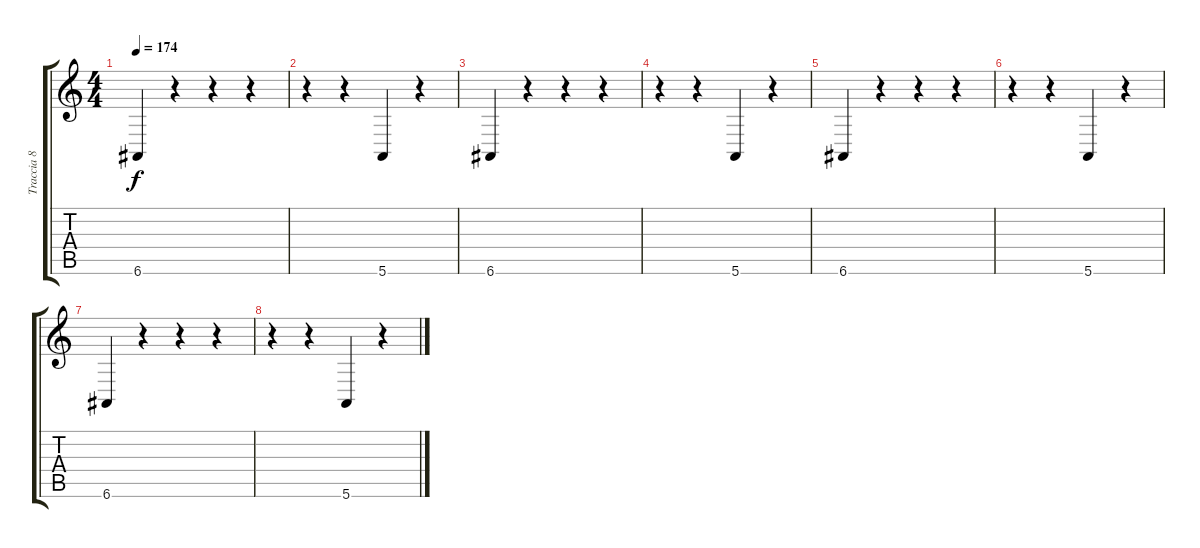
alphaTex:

\track ("Traccia 8" "Traccia 8") {instrument applause}
\staff {score tabs}
\tuning (E4 B3 G3 D3 A2 E2) {hide}
\ts (4 4)
\tempo 174
\clef g2
\ks c
6.6.4{dy f} r.4 r.4 r.4 |
r.4 r.4 5.6.4 r.4 |
6.6.4 r.4 r.4 r.4 |
r.4 r.4 5.6.4 r.4 |
6.6.4 r.4 r.4 r.4 |
r.4 r.4 5.6.4 r.4 |
6.6.4 r.4 r.4 r.4 |
r.4 r.4 5.6.4 r.4
